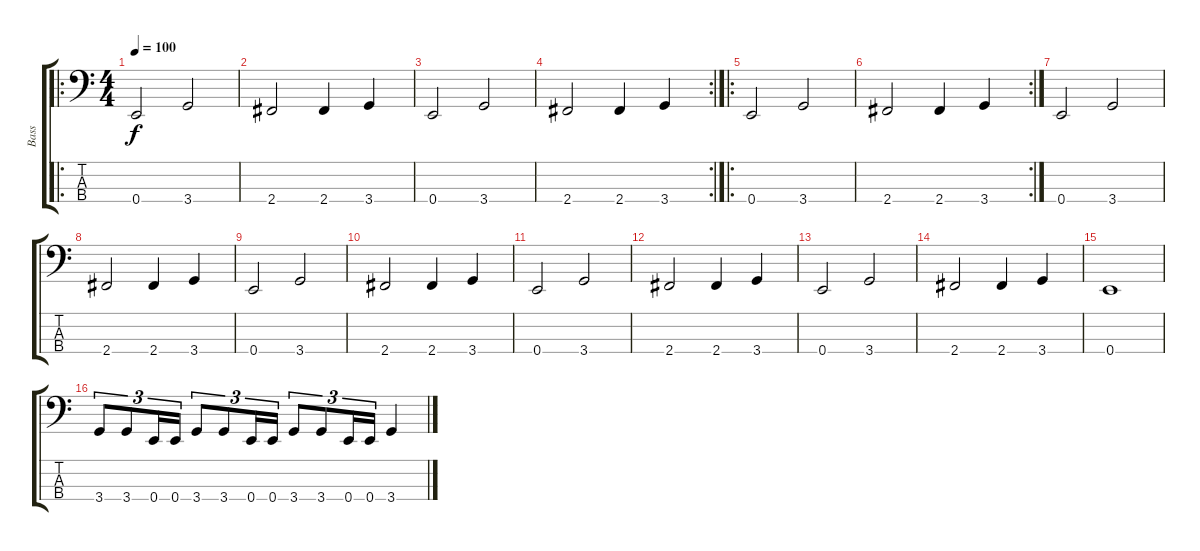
\track ("Bass" "Bass") {instrument electricbassfinger}
\staff {score tabs}
\tuning (G2 D2 A1 E1) {hide}
\ro
\ts (4 4)
\tempo 100
\clef f4
\ks c
0.4.2{dy f} 3.4.2 |
2.4.2 2.4.4 3.4.4 |
0.4.2 3.4.2 |
\rc 2
2.4.2 2.4.4 3.4.4 |
\ro
0.4.2 3.4.2 |
\rc 2
2.4.2 2.4.4 3.4.4 |
0.4.2 3.4.2 |
2.4.2 2.4.4 3.4.4 |
0.4.2 3.4.2 |
2.4.2 2.4.4 3.4.4 |
0.4.2 3.4.2 |
2.4.2 2.4.4 3.4.4 |
0.4.2 3.4.2 |
2.4.2 2.4.4 3.4.4 |
0.4.1 |
3.4.8{tu (3 2)} 3.4.8{tu (3 2)} 0.4.16{tu (3 2)} 0.4.16{tu (3 2)} 3.4.8{tu (3 2)} 3.4.8{tu (3 2)} 0.4.16{tu (3 2)} 0.4.16{tu (3 2)} 3.4.8{tu (3 2)} 3.4.8{tu (3 2)} 0.4.16{tu (3 2)} 0.4.16{tu (3 2)} 3.4.4
